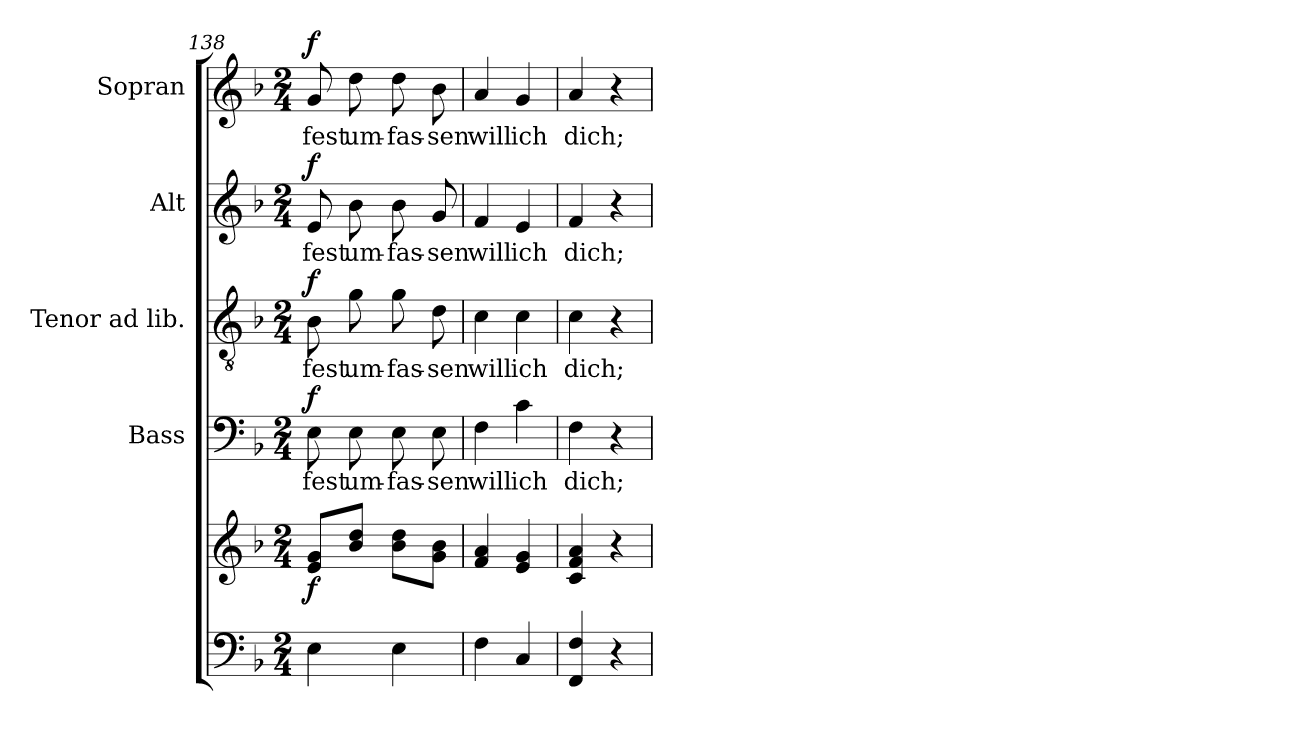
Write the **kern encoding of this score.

**kern	**kern	**dynam	**kern	**text	**dynam	**kern	**text	**dynam	**kern	**text	**dynam	**kern	**text	**dynam
*part5	*part5	*part5	*part4	*part4	*part4	*part3	*part3	*part3	*part2	*part2	*part2	*part1	*part1	*part1
*staff6	*staff5	*staff5/6	*staff4	*staff4	*staff4	*staff3	*staff3	*staff3	*staff2	*staff2	*staff2	*staff1	*staff1	*staff1
*	*	*	*I"Bass	*	*	*I"Tenor ad lib.	*	*	*I"Alt	*	*	*I"Sopran	*	*
*	*	*	*I'B.	*	*	*I'T.	*	*	*I'A.	*	*	*I'S.	*	*
*clefF4	*clefG2	*	*clefF4	*	*	*clefGv2	*	*	*clefG2	*	*	*clefG2	*	*
*k[b-]	*k[b-]	*	*k[b-]	*	*	*k[b-]	*	*	*k[b-]	*	*	*k[b-]	*	*
*F:	*F:	*	*F:	*	*	*F:	*	*	*F:	*	*	*F:	*	*
*M2/4	*M2/4	*	*M2/4	*	*	*M2/4	*	*	*M2/4	*	*	*M2/4	*	*
=138	=138	=138	=138	=138	=138	=138	=138	=138	=138	=138	=138	=138	=138	=138
!	!	!LO:DY:b	!	!LO:LY:b	!LO:DY:a	!	!LO:LY:b	!LO:DY:a	!	!LO:LY:b	!LO:DY:a	!	!LO:LY:b	!LO:DY:a
4E\	8e/ 8g/L	f	8E\	fest	f	8B-\	fest	f	8e/	fest	f	8g/	fest	f
!	!	!	!	!LO:LY:b	!	!	!LO:LY:b	!	!	!LO:LY:b	!	!	!LO:LY:b	!
.	8b-/ 8dd/J	.	8E\	um-	.	8g\	um-	.	8b-\	um-	.	8dd\	um-	.
!	!	!	!	!LO:LY:b	!	!	!LO:LY:b	!	!	!LO:LY:b	!	!	!LO:LY:b	!
4E\	8b-\ 8dd\L	.	8E\	-fas-	.	8g\	-fas-	.	8b-\	-fas-	.	8dd\	-fas-	.
!	!	!	!	!LO:LY:b	!	!	!LO:LY:b	!	!	!LO:LY:b	!	!	!LO:LY:b	!
.	8g\ 8b-\J	.	8E\	-sen	.	8d\	-sen	.	8g/	-sen	.	8b-\	-sen	.
=139	=139	=139	=139	=139	=139	=139	=139	=139	=139	=139	=139	=139	=139	=139
!	!	!	!	!LO:LY:b	!	!	!LO:LY:b	!	!	!LO:LY:b	!	!	!LO:LY:b	!
4F\	4f/ 4a/	.	4F\	will	.	4c\	will	.	4f/	will	.	4a/	will	.
!	!	!	!	!LO:LY:b	!	!	!LO:LY:b	!	!	!LO:LY:b	!	!	!LO:LY:b	!
4C/	4e/ 4g/	.	4c\	ich	.	4c\	ich	.	4e/	ich	.	4g/	ich	.
=140	=140	=140	=140	=140	=140	=140	=140	=140	=140	=140	=140	=140	=140	=140
!	!	!	!	!LO:LY:b	!	!	!LO:LY:b	!	!	!LO:LY:b	!	!	!LO:LY:b	!
4FF/ 4F/	4c/ 4f/ 4a/	.	4F\	dich;	.	4c\	dich;	.	4f/	dich;	.	4a/	dich;	.
4r	4r	.	4r	.	.	4r	.	.	4r	.	.	4r	.	.
=	=	=	=	=	=	=	=	=	=	=	=	=	=	=
*-	*-	*-	*-	*-	*-	*-	*-	*-	*-	*-	*-	*-	*-	*-
